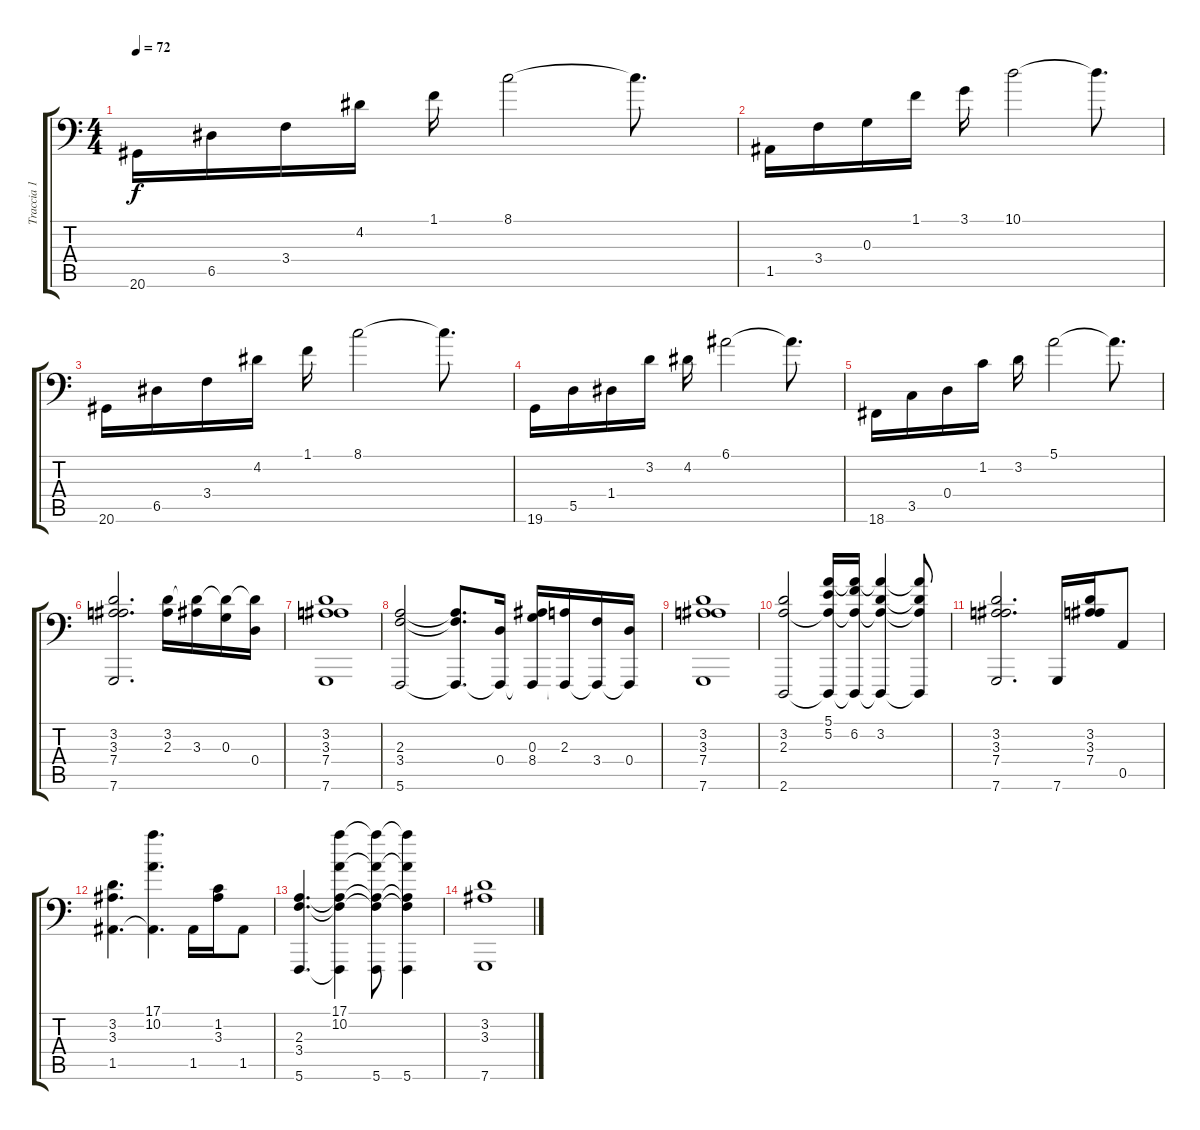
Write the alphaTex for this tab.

\track ("Traccia 1" "Traccia 1") {instrument acousticgrandpiano}
\staff {score tabs}
\tuning (E4 B3 G3 D3 A2 C1) {hide}
\ts (4 4)
\tempo 72
\clef f4
\ks c
20.6.16{dy f} 6.5.16 3.4.16 4.2.16 1.1.16 8.1.2 8.1{t}.8{d} |
1.5.16 3.4.16 0.3.16 1.1.16 3.1.16 10.1.2 10.1{t}.8{d} |
20.6.16 6.5.16 3.4.16 4.2.16 1.1.16 8.1.2 8.1{t}.8{d} |
19.6.16 5.5.16 1.4.16 3.2.16 4.2.16 6.1.2 6.1{t}.8{d} |
18.6.16 3.5.16 0.4.16 1.2.16 3.2.16 5.1.2 5.1{t}.8{d} |
(3.2 3.3 7.4 7.6).2{d} (3.2 2.3).16 (3.2{t} 3.3).16 (3.2{t} 0.3).16 (3.2{t} 0.4).16 |
(3.2 3.3 7.4 7.6).1 |
(2.3 3.4 5.6).2 (2.3{t} 3.4{t} 5.6{t}).8{d} (0.4 5.6{t}).16 (0.3 8.4 5.6{t}).16 (2.3 5.6{t}).16 (3.4 5.6{t}).16 (0.4 5.6{t}).16 |
(3.2 3.3 7.4 7.6).1 |
(3.2 2.3 2.6).2 (5.1 5.2 2.3{t} 2.6{t}).16 (5.1{t} 6.2 2.3{t} 2.6{t}).16 (5.1{t} 3.2 2.3{t} 2.6{t}).4 (5.1{t} 3.2{t} 2.3{t} 2.6{t}).8 |
(3.2 3.3 7.4 7.6).2{d} 7.6.16 (3.2 3.3 7.4).16 0.5.8 |
(3.2 3.3 1.5).4{d} (17.1 10.2 1.5{t}).4{d} 1.5.16 (1.2 3.3).16 1.5.8 |
(2.3 3.4 5.6).4{d} (17.1 10.2 2.3{t} 3.4{t} 5.6{t}).4 (17.1{t} 10.2{t} 2.3{t} 3.4{t} 5.6).8 (17.1{t} 10.2{t} 2.3{t} 3.4{t} 5.6).4 |
(3.2 3.3 7.6).1
